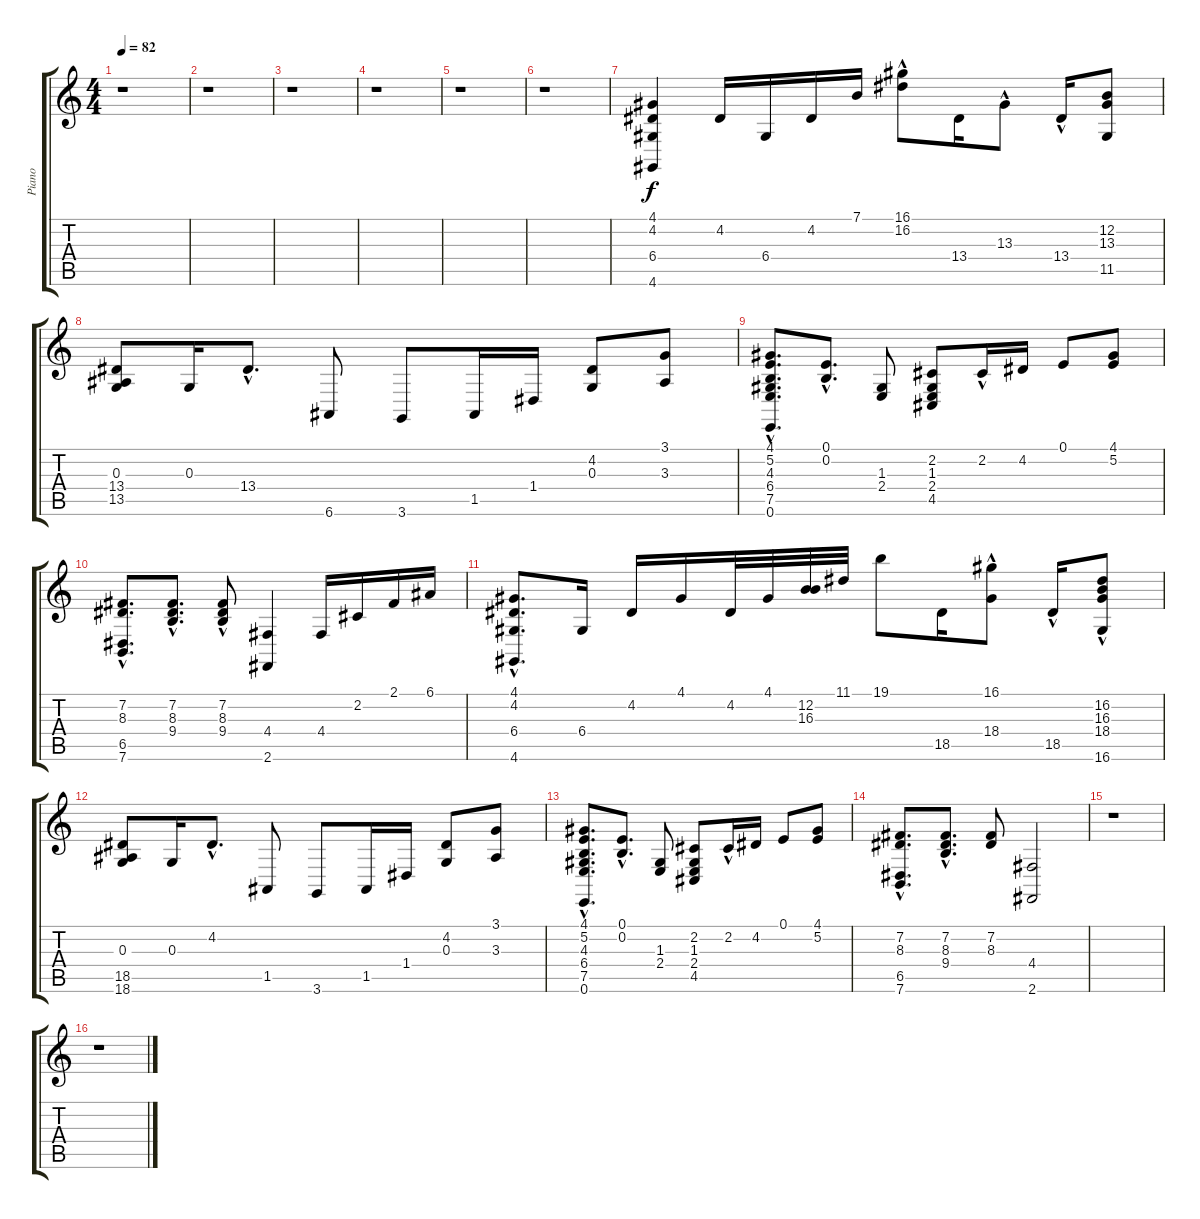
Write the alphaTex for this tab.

\track ("Piano" "Piano") {instrument acousticgrandpiano}
\staff {score tabs}
\tuning (E4 B3 G3 D3 A2 E2) {hide}
\ts (4 4)
\tempo 82
\clef g2
\ks c
r.1{dy f} |
r.1 |
r.1 |
r.1 |
r.1 |
r.1 |
(4.1 4.2 6.4 4.6).4 4.2.16 6.4.16 4.2.16 7.1.16 (16.1{hac} 16.2{hac}).8 13.4.16 13.3{hac}.8 13.4{hac}.16 (12.2 13.3 11.5).8 |
(0.3 13.4 13.5).8 0.3.16 13.4{hac}.8{d} 6.6.8 3.6.8 1.5.16 1.4.16 (4.2 0.3).8 (3.1 3.3).8 |
(4.1{hac} 5.2{hac} 4.3{hac} 6.4{hac} 7.5{hac} 0.6).8{d} (0.1{hac} 0.2).8{d} (1.3 2.4).8 (2.2 1.3 2.4 4.5).8 2.2{hac}.16 4.2.16 0.1.8 (4.1 5.2).8 |
(7.2{hac} 8.3{hac} 6.5 7.6).8{d} (7.2{hac} 8.3{hac} 9.4{hac}).8{d} (7.2{hac} 8.3{hac} 9.4{hac}).8 (4.4 2.6).4 4.4.16 2.2.16 2.1.16 6.1.16 |
(4.1{hac} 4.2{hac} 6.4{hac} 4.6).8{d} 6.4.16 4.2.16 4.1.16 4.2.32 4.1.32 (12.2 16.3).32 11.1.32 19.1.8 18.5.16 (16.1{hac} 18.4{hac}).8 18.5{hac}.16 (16.2{hac} 16.3 18.4 16.6).8 |
(0.3 18.5 18.6).8 0.3.16 4.2{hac}.8{d} 1.5.8 3.6.8 1.5.16 1.4.16 (4.2 0.3).8 (3.1 3.3).8 |
(4.1{hac} 5.2{hac} 4.3{hac} 6.4{hac} 7.5{hac} 0.6).8{d} (0.1{hac} 0.2).8{d} (1.3 2.4).8 (2.2 1.3 2.4 4.5).8 2.2{hac}.16 4.2.16 0.1.8 (4.1 5.2).8 |
(7.2{hac} 8.3{hac} 6.5 7.6).8{d} (7.2{hac} 8.3{hac} 9.4{hac}).8{d} (7.2 8.3).8 (4.4 2.6).2 |
r.1 |
r.1
